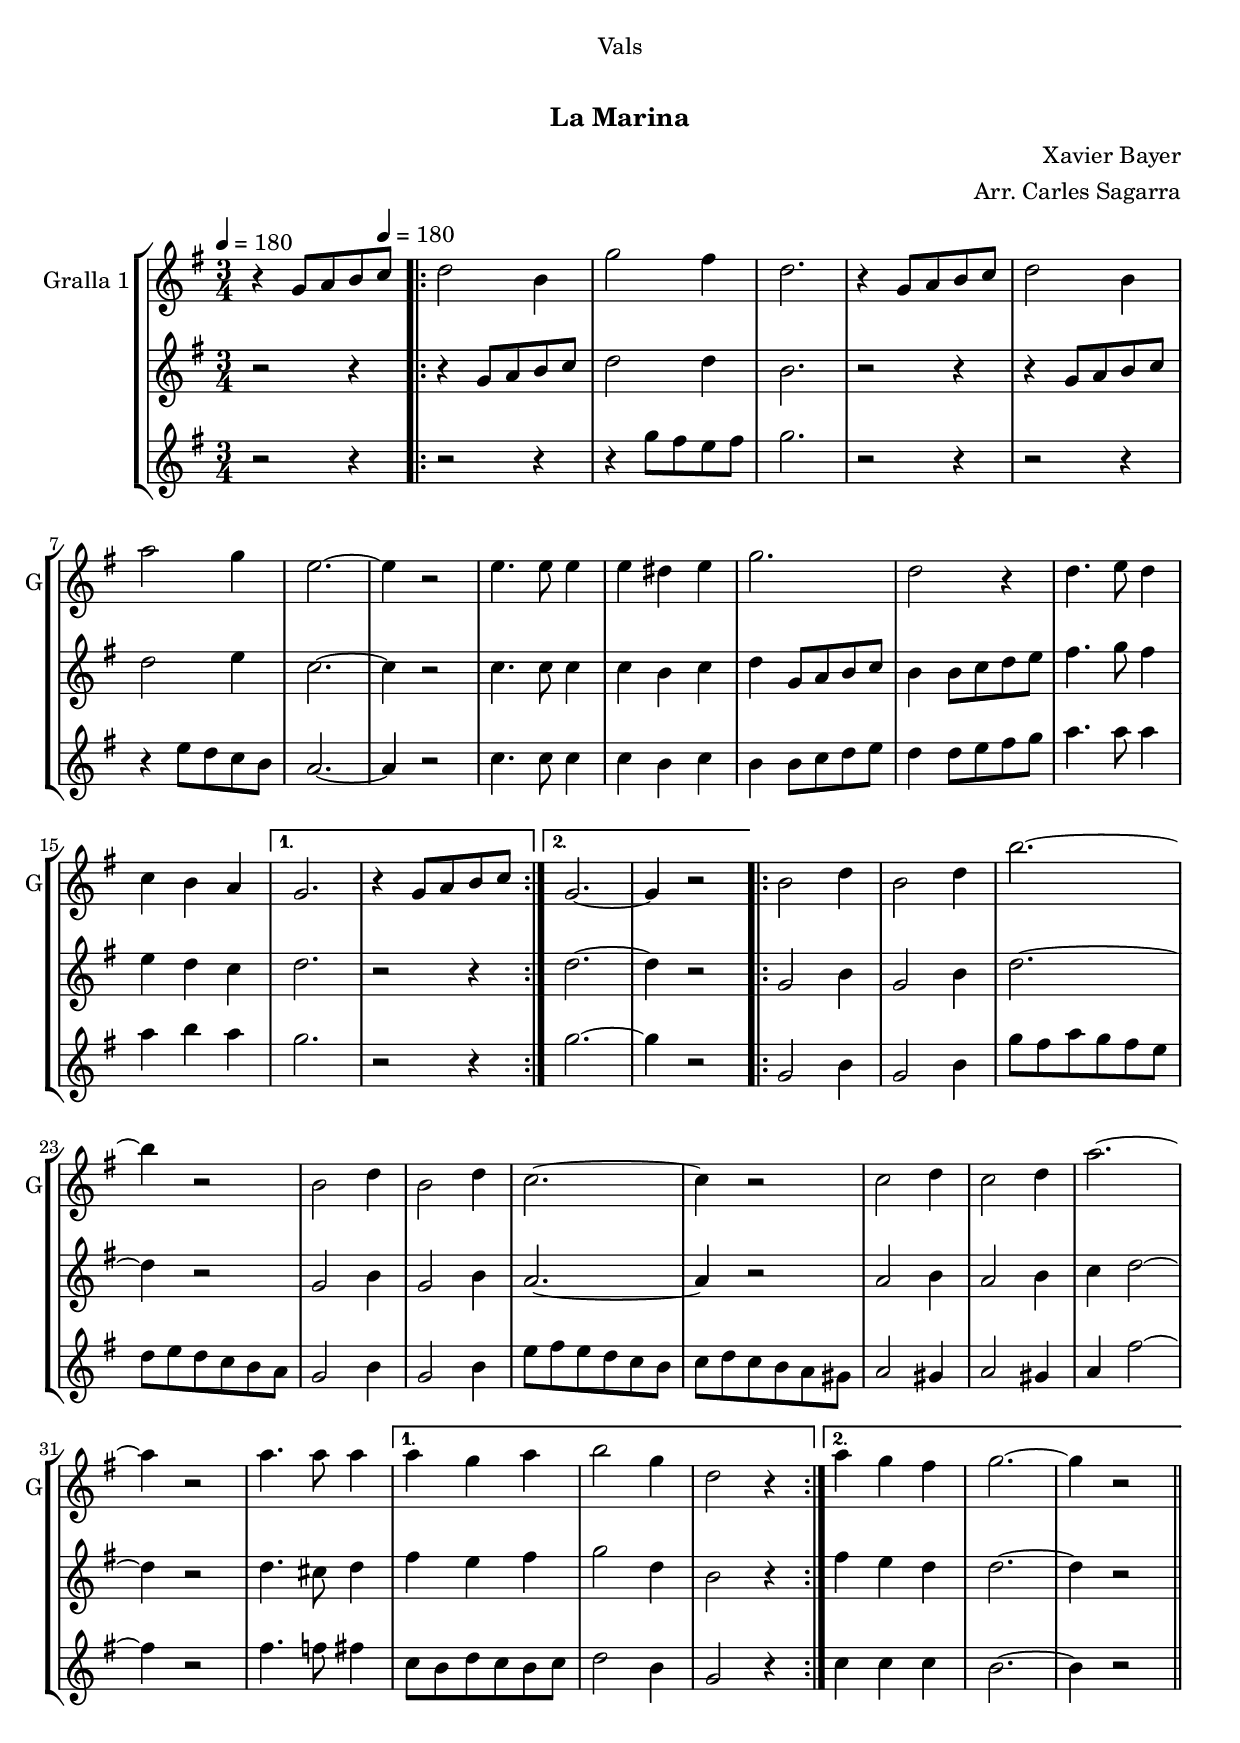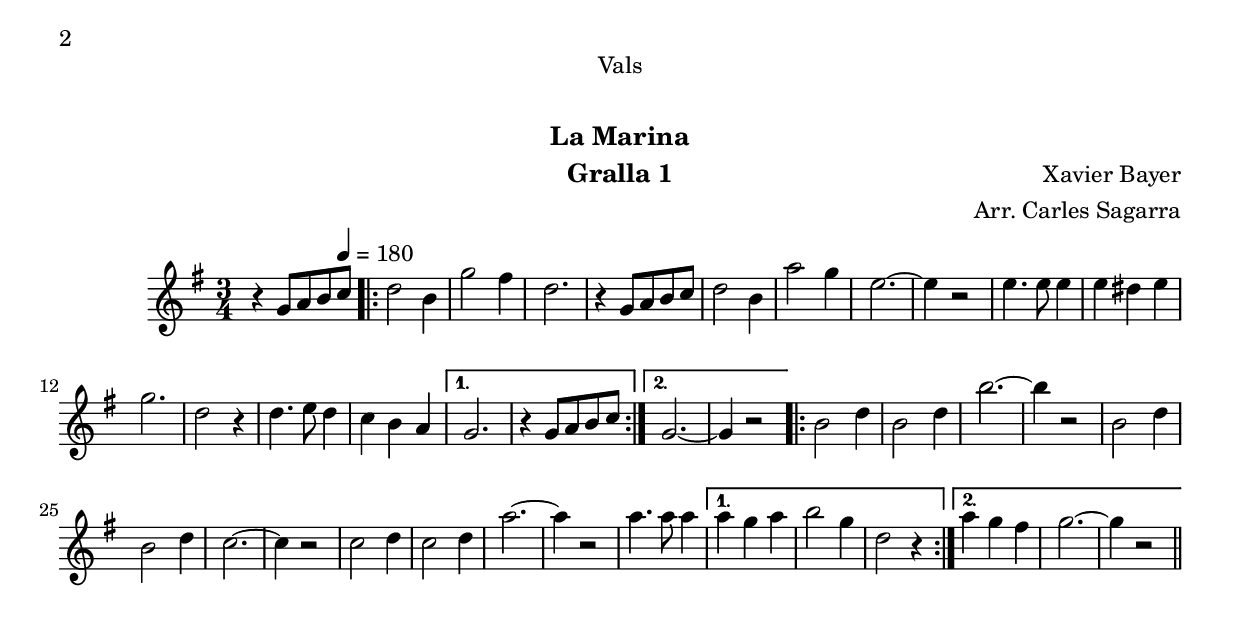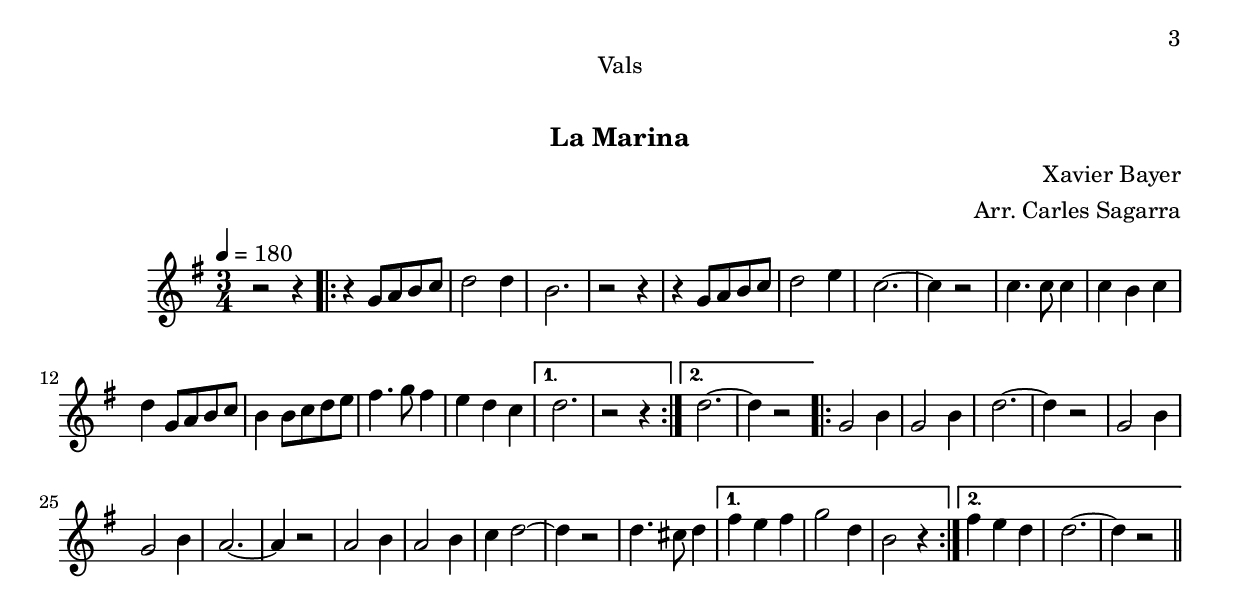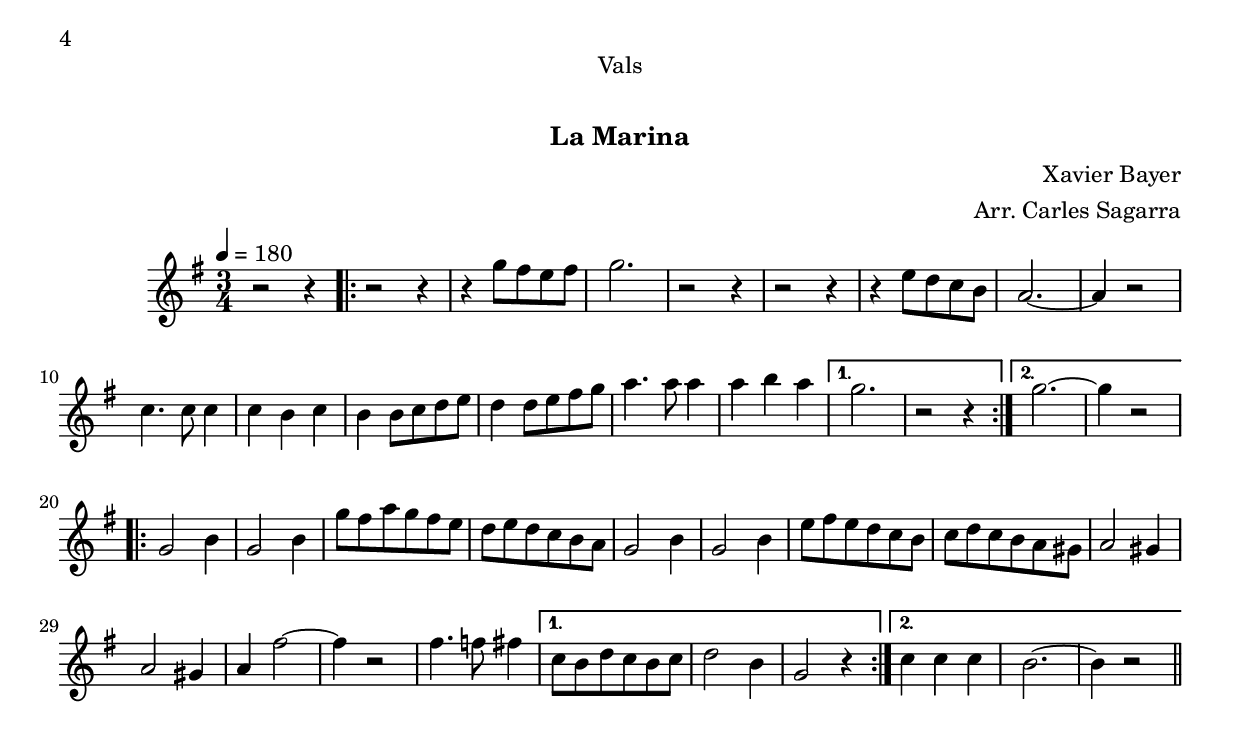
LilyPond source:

\version "2.22.1"

\header {
  dedication="Vals"
  title="             "
  subtitle="La Marina"
  subsubtitle=""
  poet=""
  meter=""
  piece=""
  composer="Xavier Bayer"
  arranger="Arr. Carles Sagarra"
  opus=""
  instrument=""
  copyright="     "
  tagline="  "
}

liniaroAa =
\relative g'
{
  \clef treble
  \key g \major
  \time 3/4
  r4 g8 a b \tempo 4 = 180 c  |
  \repeat volta 2 { d2 b4  |
  g'2 fis4  |
  d2.  |
  %05
  r4 g,8 a b c  |
  d2 b4  |
  a'2 g4  |
  e2. ~  |
  e4 r2  |
  %10
  e4. e8 e4  |
  e4 dis e  |
  g2.  |
  d2 r4  |
  d4. e8 d4  |
  %15
  c4 b a }
  \alternative { { g2.  |
  r4 g8 a b c }
  { g2. ~  |
  g4 r2 } }
  %20
  \repeat volta 2 { b2 d4  |
  b2 d4  |
  b'2. ~  |
  b4 r2  |
  b,2 d4  |
  %25
  b2 d4  |
  c2. ~  |
  c4 r2  |
  c2 d4  |
  c2 d4  |
  %30
  a'2. ~  |
  a4 r2  |
  a4. a8 a4 }
  \alternative { { a4 g a  |
  b2 g4  |
  %35
  d2 r4 }
  { a'4 g fis  |
  g2. ~  |
  g4 r2 } } \bar "||"
}

liniaroAb =
\relative g'
{
  \tempo 4 = 180
  \clef treble
  \key g \major
  \time 3/4
  r2 r4  |
  \repeat volta 2 { r4 g8 a b c  |
  d2 d4  |
  b2.  |
  %05
  r2 r4  |
  r4 g8 a b c  |
  d2 e4  |
  c2. ~  |
  c4 r2  |
  %10
  c4. c8 c4  |
  c4 b c  |
  d4 g,8 a b c  |
  b4 b8 c d e  |
  fis4. g8 fis4  |
  %15
  e4 d c }
  \alternative { { d2.  |
  r2 r4 }
  { d2. ~  |
  d4 r2 } }
  %20
  \repeat volta 2 { g,2 b4  |
  g2 b4  |
  d2. ~  |
  d4 r2  |
  g,2 b4  |
  %25
  g2 b4  |
  a2. ~  |
  a4 r2  |
  a2 b4  |
  a2 b4  |
  %30
  c4 d2 ~  |
  d4 r2  |
  d4. cis8 d4 }
  \alternative { { fis4 e fis  |
  g2 d4  |
  %35
  b2 r4 }
  { fis'4 e d  |
  d2. ~  |
  d4 r2 } } \bar "||"
}

liniaroAc =
\relative g''
{
  \tempo 4 = 180
  \clef treble
  \key g \major
  \time 3/4
  r2 r4  |
  \repeat volta 2 { r2 r4  |
  r4 g8 fis e fis  |
  g2.  |
  %05
  r2 r4  |
  r2 r4  |
  r4 e8 d c b  |
  a2. ~  |
  a4 r2  |
  %10
  c4. c8 c4  |
  c4 b c  |
  b4 b8 c d e  |
  d4 d8 e fis g  |
  a4. a8 a4  |
  %15
  a4 b a }
  \alternative { { g2.  |
  r2 r4 }
  { g2. ~  |
  g4 r2 } }
  %20
  \repeat volta 2 { g,2 b4  |
  g2 b4  |
  g'8 fis a g fis e  |
  d8 e d c b a  |
  g2 b4  |
  %25
  g2 b4  |
  e8 fis e d c b  |
  c8 d c b a gis  |
  a2 gis4  |
  a2 gis4  |
  %30
  a4 fis'2 ~  |
  fis4 r2  |
  fis4. f8 fis4 }
  \alternative { { c8 b d c b c  |
  d2 b4  |
  %35
  g2 r4 }
  { c4 c c  |
  b2. ~  |
  b4 r2 } } \bar "||"
}

\bookpart {
  \score {
    \new StaffGroup {
      \override Score.RehearsalMark #'self-alignment-X = #LEFT
      <<
        \new Staff \with {instrumentName = #"Gralla 1" shortInstrumentName = #"G"} \liniaroAa
        \new Staff \with {instrumentName = #"" shortInstrumentName = #" "} \liniaroAb
        \new Staff \with {instrumentName = #"" shortInstrumentName = #" "} \liniaroAc
      >>
    }
    \layout {}
  }
  \score { \unfoldRepeats
    \new StaffGroup {
      \override Score.RehearsalMark #'self-alignment-X = #LEFT
      <<
        \new Staff \with {instrumentName = #"Gralla 1" shortInstrumentName = #"G"} \liniaroAa
        \new Staff \with {instrumentName = #"" shortInstrumentName = #" "} \liniaroAb
        \new Staff \with {instrumentName = #"" shortInstrumentName = #" "} \liniaroAc
      >>
    }
    \midi {}
  }
}

\bookpart {
  \header {instrument="Gralla 1"}
  \score {
    \new StaffGroup {
      \override Score.RehearsalMark #'self-alignment-X = #LEFT
      <<
        \new Staff \liniaroAa
      >>
    }
    \layout {}
  }
  \score { \unfoldRepeats
    \new StaffGroup {
      \override Score.RehearsalMark #'self-alignment-X = #LEFT
      <<
        \new Staff \liniaroAa
      >>
    }
    \midi {}
  }
}

\bookpart {
  \header {instrument=""}
  \score {
    \new StaffGroup {
      \override Score.RehearsalMark #'self-alignment-X = #LEFT
      <<
        \new Staff \liniaroAb
      >>
    }
    \layout {}
  }
  \score { \unfoldRepeats
    \new StaffGroup {
      \override Score.RehearsalMark #'self-alignment-X = #LEFT
      <<
        \new Staff \liniaroAb
      >>
    }
    \midi {}
  }
}

\bookpart {
  \header {instrument=""}
  \score {
    \new StaffGroup {
      \override Score.RehearsalMark #'self-alignment-X = #LEFT
      <<
        \new Staff \liniaroAc
      >>
    }
    \layout {}
  }
  \score { \unfoldRepeats
    \new StaffGroup {
      \override Score.RehearsalMark #'self-alignment-X = #LEFT
      <<
        \new Staff \liniaroAc
      >>
    }
    \midi {}
  }
}

